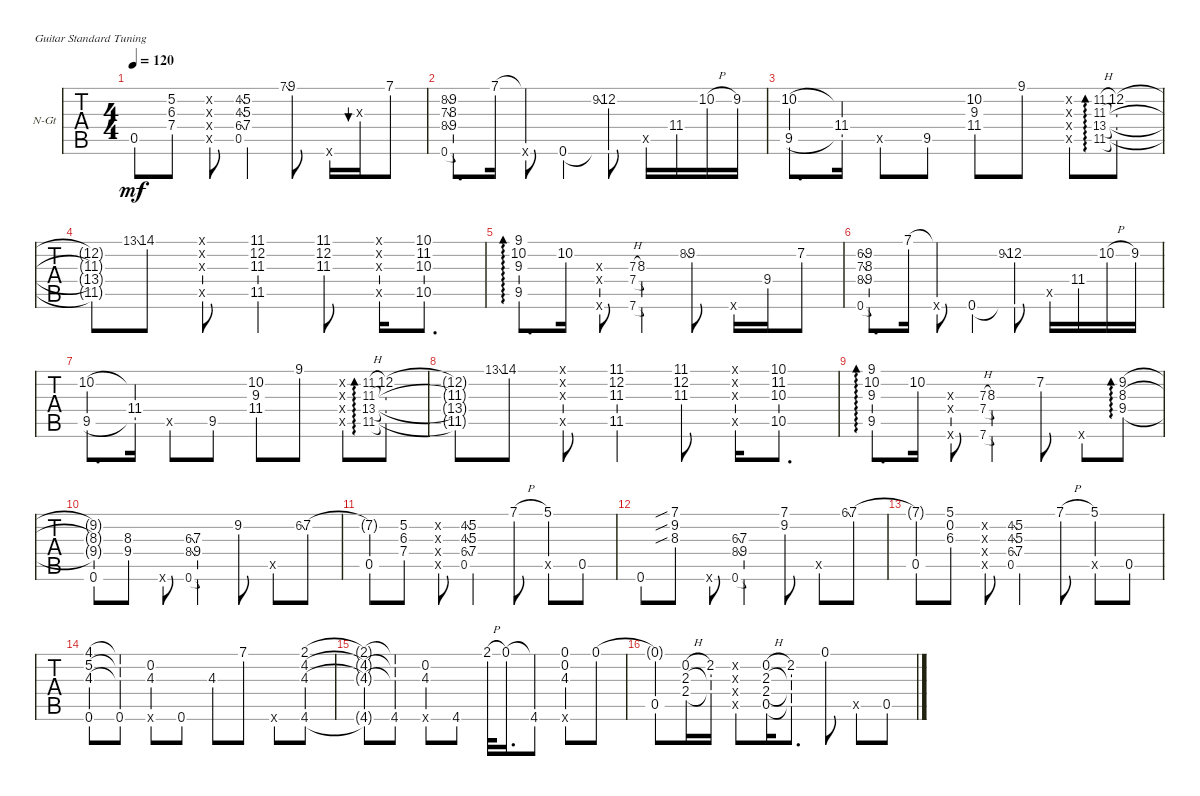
\defaultSystemsLayout 4
\bracketExtendMode groupsimilarinstruments
\firstSystemTrackNameOrientation horizontal
\otherSystemsTrackNameOrientation horizontal
\track ("Nylon Guitar" "N-Gt") {instrument acousticguitarnylon}
\staff {tabs}
\tuning (E4 B3 G3 D3 A2 E2)
\ts (4 4)
\tempo 120
\clef g2
\ks c
0.5.8{dy mf} (7.4 6.3 5.2).8 (0.5{x} 0.4{x} 0.3{x} 0.2{x}).8 (6.4{ss} 4.3{ss} 4.2{ss} 0.5).8{gr onbeat} (5.2 5.3 7.4).4 7.1{ss}.8{gr onbeat} 9.1.8 0.6{x}.16 0.3{x}.16{bu 60} 7.1.8 |
(8.2{ss} 7.3{ss} 8.4{ss} 0.6).8{gr onbeat} (9.2 8.3 9.4 0.6{t}).8{d} 7.1.16 (0.6{x} 7.1{t}).8 0.6.4 (9.2{ss} 0.6{t}).8{gr onbeat} 12.2.8 0.5{x}.16 11.4.16 10.2{h}.16 9.2.16 |
(10.2 9.5).8{d} (11.4 10.2{t} 9.5{t}).16 0.5{x}.8 9.5.8 (10.2 9.3 11.4).8 9.1.8 (0.2{x} 0.3{x} 0.4{x} 0.5{x}).8 (11.2{h} 13.4 11.3 11.5).8{ad 0 gr onbeat} (12.2 13.4{t} 11.3{t} 11.5{t}).8 |
(11.5{t} 12.2{t} 13.4{t} 11.3{t}).8 13.1{ss}.8{gr onbeat} 14.1.8 (0.1{x} 0.2{x} 0.3{x} 0.5{x}).8 (11.5 11.3 12.2 11.1).4 (12.2 11.1 11.3).8 (0.1{x} 0.2{x} 0.3{x} 0.5{x}).16 (10.1 11.2 10.3 10.5).8{d} |
(9.1 10.2 9.3 9.5).8{d ad 0} 10.2.16 (0.4{x} 0.3{x} 0.6{x}).8 (7.6 7.3{h} 7.4).8{gr onbeat} (8.3 7.6{t} 7.4{t}).4 8.2{ss}.8{gr onbeat} 9.2.8 0.6{x}.16 9.4.16 7.2.8 |
(6.2{ss} 7.3{ss} 8.4{ss} 0.6).8{gr onbeat} (9.2 8.3 9.4 0.6{t}).8{d} 7.1.16 (0.6{x} 7.1{t}).8 0.6.4 (9.2{ss} 0.6{t}).8{gr onbeat} 12.2.8 0.5{x}.16 11.4.16 10.2{h}.16 9.2.16 |
(10.2 9.5).8{d} (11.4 10.2{t} 9.5{t}).16 0.5{x}.8 9.5.8 (10.2 9.3 11.4).8 9.1.8 (0.2{x} 0.3{x} 0.4{x} 0.5{x}).8 (11.2{h} 13.4 11.3 11.5).8{ad 0 gr onbeat} (12.2 13.4{t} 11.3{t} 11.5{t}).8 |
(11.5{t} 12.2{t} 13.4{t} 11.3{t}).8 13.1{ss}.8{gr onbeat} 14.1.8 (0.1{x} 0.2{x} 0.3{x} 0.5{x}).8 (11.5 11.3 12.2 11.1).4 (12.2 11.1 11.3).8 (0.1{x} 0.2{x} 0.3{x} 0.5{x}).16 (10.1 11.2 10.3 10.5).8{d} |
(9.1 10.2 9.3 9.5).8{d ad 0} 10.2.16 (0.4{x} 0.3{x} 0.6{x}).8 (7.6 7.3{h} 7.4).8{gr onbeat} (8.3 7.6{t} 7.4{t}).4 7.2.8 0.6{x}.8 (8.3 9.4 9.2).8{ad 0} |
(0.6 8.3{t} 9.4{t} 9.2{t}).8 (8.3 9.4).8 0.6{x}.8 (6.3{ss} 8.4{ss} 0.6).8{gr onbeat} (7.3 9.4 0.6{t}).4 9.2.8 0.5{x}.8 6.2{ss}.8{gr onbeat} 7.2.8 |
(0.5 7.2{t}).8 (7.4 6.3 5.2).8 (0.5{x} 0.3{x} 0.2{x} 0.4{x}).8 (6.4{ss} 4.3{ss} 4.2{ss} 0.5).8{gr onbeat} (5.2 5.3 7.4).4 7.1{h}.8 (5.1 0.5{x}).8 0.5.8 |
0.6.8 (8.3{sib} 9.2{sib} 7.1{sib}).8 0.6{ac x}.8 (6.3{ss} 8.4{ss} 0.6).8{gr onbeat} (7.3 9.4 0.6{t}).4 (9.2 7.1).8 0.5{x}.8 6.1{ss}.8{gr onbeat} 7.1.8 |
(0.5 7.1{t}).8 (6.3 0.2 5.1).8 (0.5{x} 0.4{x} 0.3{x} 0.2{x}).8 (6.4{ss} 4.3{ss} 4.2{ss} 0.5).8{gr onbeat} (5.2 5.3 7.4).4 7.1{h}.8 (5.1 0.5{x}).8 0.5.8 |
(4.1 5.2 4.3 0.6).8 (0.6 4.1{t} 5.2{t} 4.3{t}).8 (0.6{x} 4.3 0.2).8 0.6.8 4.3.8 7.1.8 0.6{x}.8 (2.1 4.2 4.3 4.6).8 |
(2.1{t} 4.2{t} 4.3{t} 4.6{t}).8 (4.6 2.1{t} 4.2{t} 4.3{t}).8 (0.6{x} 4.3 0.2).8 4.6.8 2.1{h}.32 0.1.16{d} (4.6 0.1{t}).8 (0.6{x} 4.3 0.2 0.1).8 0.1.8 |
(0.5 0.1{t}).8 (2.4 2.3 0.2{h}).16 (2.2 2.4{t} 2.3{t}).16 (0.5{x} 0.2{x} 0.3{x} 0.4{x}).8 (2.4 2.3 0.2{h} 0.5).16 (2.2 2.4{t} 2.3{t} 0.5{t}).8{d} 0.1.8 0.5{x}.8 0.5.8
